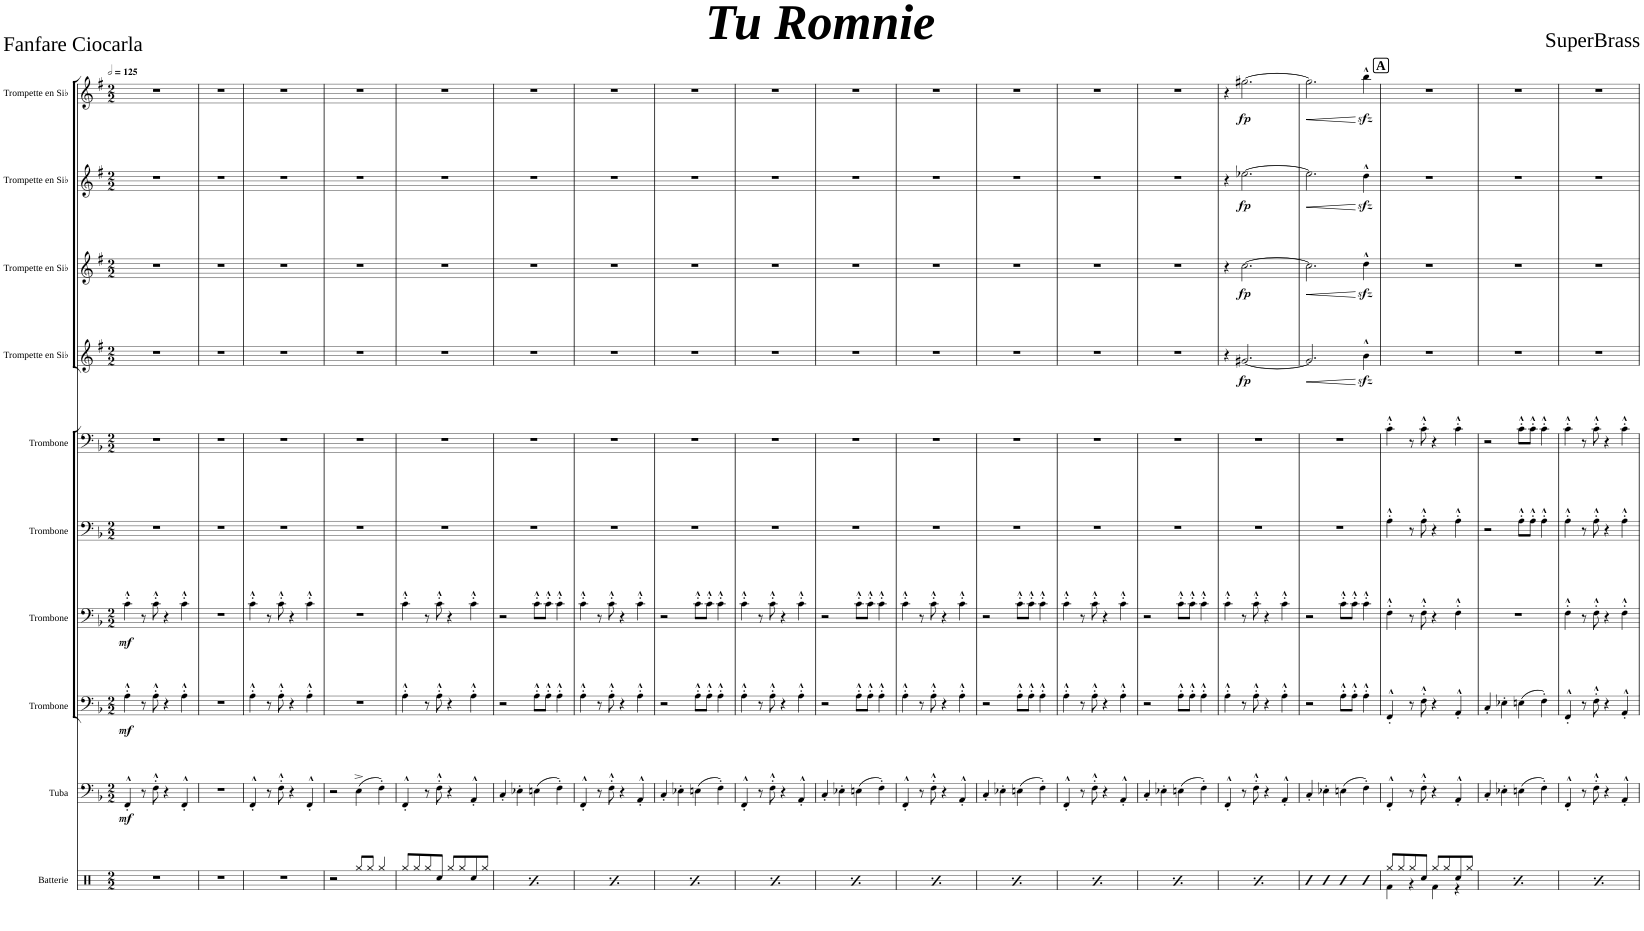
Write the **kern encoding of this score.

**kern	**kern	**dynam	**kern	**dynam	**kern	**dynam	**kern	**kern	**kern	**dynam	**kern	**dynam	**kern	**dynam	**kern	**dynam
*part10	*part9	*part9	*part8	*part8	*part7	*part7	*part6	*part5	*part4	*part4	*part3	*part3	*part2	*part2	*part1	*part1
*staff10	*staff9	*staff9	*staff8	*staff8	*staff7	*staff7	*staff6	*staff5	*staff4	*staff4	*staff3	*staff3	*staff2	*staff2	*staff1	*staff1
*I"Batterie	*I"Tuba	*	*I"Trombone	*	*I"Trombone	*	*I"Trombone	*I"Trombone	*I"Trompette en Sib	*	*I"Trompette en Sib	*	*I"Trompette en Sib	*	*I"Trompette en Sib	*
*I'Bat.	*I'Tba.	*	*I'Tbn.	*	*I'Tbn.	*	*I'Tbn.	*I'Tbn.	*I'Tromp. Sib	*	*I'Tromp. Sib	*	*I'Tromp. Sib	*	*I'Tromp. Sib	*
*clefX	*clefF4	*	*clefF4	*	*clefF4	*	*clefF4	*clefF4	*clefG2	*	*clefG2	*	*clefG2	*	*clefG2	*
*	*	*	*	*	*	*	*	*	*Trd1c2	*	*Trd1c2	*	*Trd1c2	*	*Trd1c2	*
*k[]	*k[b-]	*	*k[b-]	*	*k[b-]	*	*k[b-]	*k[b-]	*k[f#]	*	*k[f#]	*	*k[f#]	*	*k[f#]	*
*M2/2	*M2/2	*	*M2/2	*	*M2/2	*	*M2/2	*M2/2	*M2/2	*	*M2/2	*	*M2/2	*	*M2/2	*
*MM250	*MM250	*	*MM250	*	*MM250	*	*MM250	*MM250	*MM250	*	*MM250	*	*MM250	*	*MM250	*
=1	=1	=1	=1	=1	=1	=1	=1	=1	=1	=1	=1	=1	=1	=1	=1	=1
!	!	!LO:DY:b	!	!LO:DY:b	!	!LO:DY:b	!	!	!	!	!	!	!	!	!	!
1r	4FF'^^/	mf	4A'^^\	mf	4c'^^\	mf	1r	1r	1r	.	1r	.	1r	.	1r	.
.	8r	.	8r	.	8r	.	.	.	.	.	.	.	.	.	.	.
.	8F'^^\	.	8A'^^\	.	8c'^^\	.	.	.	.	.	.	.	.	.	.	.
.	4r	.	4r	.	4r	.	.	.	.	.	.	.	.	.	.	.
.	4FF'^^/	.	4A'^^\	.	4c'^^\	.	.	.	.	.	.	.	.	.	.	.
=2	=2	=2	=2	=2	=2	=2	=2	=2	=2	=2	=2	=2	=2	=2	=2	=2
1r	1r	.	1r	.	1r	.	1r	1r	1r	.	1r	.	1r	.	1r	.
=3	=3	=3	=3	=3	=3	=3	=3	=3	=3	=3	=3	=3	=3	=3	=3	=3
1r	4FF'^^/	.	4A'^^\	.	4c'^^\	.	1r	1r	1r	.	1r	.	1r	.	1r	.
.	8r	.	8r	.	8r	.	.	.	.	.	.	.	.	.	.	.
.	8F'^^\	.	8A'^^\	.	8c'^^\	.	.	.	.	.	.	.	.	.	.	.
.	4r	.	4r	.	4r	.	.	.	.	.	.	.	.	.	.	.
.	4FF'^^/	.	4A'^^\	.	4c'^^\	.	.	.	.	.	.	.	.	.	.	.
=4	=4	=4	=4	=4	=4	=4	=4	=4	=4	=4	=4	=4	=4	=4	=4	=4
2r	2r	.	1r	.	1r	.	1r	1r	1r	.	1r	.	1r	.	1r	.
8Rgg/L	(4E^\	.	.	.	.	.	.	.	.	.	.	.	.	.	.	.
8Rgg/J	.	.	.	.	.	.	.	.	.	.	.	.	.	.	.	.
4Rgg/	4F'\)	.	.	.	.	.	.	.	.	.	.	.	.	.	.	.
=5	=5	=5	=5	=5	=5	=5	=5	=5	=5	=5	=5	=5	=5	=5	=5	=5
8Rgg/L	4FF'^^/	.	4A'^^\	.	4c'^^\	.	1r	1r	1r	.	1r	.	1r	.	1r	.
8Rgg/	.	.	.	.	.	.	.	.	.	.	.	.	.	.	.	.
8Rgg/	8r	.	8r	.	8r	.	.	.	.	.	.	.	.	.	.	.
8Rcc/J	8F'^^\	.	8A'^^\	.	8c'^^\	.	.	.	.	.	.	.	.	.	.	.
8Rgg/L	4r	.	4r	.	4r	.	.	.	.	.	.	.	.	.	.	.
8Rgg/	.	.	.	.	.	.	.	.	.	.	.	.	.	.	.	.
8Rcc/	4AA'^^/	.	4A'^^\	.	4c'^^\	.	.	.	.	.	.	.	.	.	.	.
8Rgg/J	.	.	.	.	.	.	.	.	.	.	.	.	.	.	.	.
=6	=6	=6	=6	=6	=6	=6	=6	=6	=6	=6	=6	=6	=6	=6	=6	=6
8Rgg/L	4C'/	.	2r	.	2r	.	1r	1r	1r	.	1r	.	1r	.	1r	.
8Rgg/	.	.	.	.	.	.	.	.	.	.	.	.	.	.	.	.
8Rgg/	4E-X'\	.	.	.	.	.	.	.	.	.	.	.	.	.	.	.
8Rcc/J	.	.	.	.	.	.	.	.	.	.	.	.	.	.	.	.
8Rgg/L	(4En\	.	8A'^^\L	.	8c'^^\L	.	.	.	.	.	.	.	.	.	.	.
8Rgg/	.	.	8A'^^\J	.	8c'^^\J	.	.	.	.	.	.	.	.	.	.	.
8Rcc/	4F'\)	.	4A'^^\	.	4c'^^\	.	.	.	.	.	.	.	.	.	.	.
8Rgg/J	.	.	.	.	.	.	.	.	.	.	.	.	.	.	.	.
=7	=7	=7	=7	=7	=7	=7	=7	=7	=7	=7	=7	=7	=7	=7	=7	=7
8Rgg/L	4FF'^^/	.	4A'^^\	.	4c'^^\	.	1r	1r	1r	.	1r	.	1r	.	1r	.
8Rgg/	.	.	.	.	.	.	.	.	.	.	.	.	.	.	.	.
8Rgg/	8r	.	8r	.	8r	.	.	.	.	.	.	.	.	.	.	.
8Rcc/J	8F'^^\	.	8A'^^\	.	8c'^^\	.	.	.	.	.	.	.	.	.	.	.
8Rgg/L	4r	.	4r	.	4r	.	.	.	.	.	.	.	.	.	.	.
8Rgg/	.	.	.	.	.	.	.	.	.	.	.	.	.	.	.	.
8Rcc/	4AA'^^/	.	4A'^^\	.	4c'^^\	.	.	.	.	.	.	.	.	.	.	.
8Rgg/J	.	.	.	.	.	.	.	.	.	.	.	.	.	.	.	.
=8	=8	=8	=8	=8	=8	=8	=8	=8	=8	=8	=8	=8	=8	=8	=8	=8
8Rgg/L	4C'/	.	2r	.	2r	.	1r	1r	1r	.	1r	.	1r	.	1r	.
8Rgg/	.	.	.	.	.	.	.	.	.	.	.	.	.	.	.	.
8Rgg/	4E-X'\	.	.	.	.	.	.	.	.	.	.	.	.	.	.	.
8Rcc/J	.	.	.	.	.	.	.	.	.	.	.	.	.	.	.	.
8Rgg/L	(4En\	.	8A'^^\L	.	8c'^^\L	.	.	.	.	.	.	.	.	.	.	.
8Rgg/	.	.	8A'^^\J	.	8c'^^\J	.	.	.	.	.	.	.	.	.	.	.
8Rcc/	4F'\)	.	4A'^^\	.	4c'^^\	.	.	.	.	.	.	.	.	.	.	.
8Rgg/J	.	.	.	.	.	.	.	.	.	.	.	.	.	.	.	.
=9	=9	=9	=9	=9	=9	=9	=9	=9	=9	=9	=9	=9	=9	=9	=9	=9
8Rgg/L	4FF'^^/	.	4A'^^\	.	4c'^^\	.	1r	1r	1r	.	1r	.	1r	.	1r	.
8Rgg/	.	.	.	.	.	.	.	.	.	.	.	.	.	.	.	.
8Rgg/	8r	.	8r	.	8r	.	.	.	.	.	.	.	.	.	.	.
8Rcc/J	8F'^^\	.	8A'^^\	.	8c'^^\	.	.	.	.	.	.	.	.	.	.	.
8Rgg/L	4r	.	4r	.	4r	.	.	.	.	.	.	.	.	.	.	.
8Rgg/	.	.	.	.	.	.	.	.	.	.	.	.	.	.	.	.
8Rcc/	4AA'^^/	.	4A'^^\	.	4c'^^\	.	.	.	.	.	.	.	.	.	.	.
8Rgg/J	.	.	.	.	.	.	.	.	.	.	.	.	.	.	.	.
=10	=10	=10	=10	=10	=10	=10	=10	=10	=10	=10	=10	=10	=10	=10	=10	=10
8Rgg/L	4C'/	.	2r	.	2r	.	1r	1r	1r	.	1r	.	1r	.	1r	.
8Rgg/	.	.	.	.	.	.	.	.	.	.	.	.	.	.	.	.
8Rgg/	4E-X'\	.	.	.	.	.	.	.	.	.	.	.	.	.	.	.
8Rcc/J	.	.	.	.	.	.	.	.	.	.	.	.	.	.	.	.
8Rgg/L	(4En\	.	8A'^^\L	.	8c'^^\L	.	.	.	.	.	.	.	.	.	.	.
8Rgg/	.	.	8A'^^\J	.	8c'^^\J	.	.	.	.	.	.	.	.	.	.	.
8Rcc/	4F'\)	.	4A'^^\	.	4c'^^\	.	.	.	.	.	.	.	.	.	.	.
8Rgg/J	.	.	.	.	.	.	.	.	.	.	.	.	.	.	.	.
=11	=11	=11	=11	=11	=11	=11	=11	=11	=11	=11	=11	=11	=11	=11	=11	=11
8Rgg/L	4FF'^^/	.	4A'^^\	.	4c'^^\	.	1r	1r	1r	.	1r	.	1r	.	1r	.
8Rgg/	.	.	.	.	.	.	.	.	.	.	.	.	.	.	.	.
8Rgg/	8r	.	8r	.	8r	.	.	.	.	.	.	.	.	.	.	.
8Rcc/J	8F'^^\	.	8A'^^\	.	8c'^^\	.	.	.	.	.	.	.	.	.	.	.
8Rgg/L	4r	.	4r	.	4r	.	.	.	.	.	.	.	.	.	.	.
8Rgg/	.	.	.	.	.	.	.	.	.	.	.	.	.	.	.	.
8Rcc/	4AA'^^/	.	4A'^^\	.	4c'^^\	.	.	.	.	.	.	.	.	.	.	.
8Rgg/J	.	.	.	.	.	.	.	.	.	.	.	.	.	.	.	.
=12	=12	=12	=12	=12	=12	=12	=12	=12	=12	=12	=12	=12	=12	=12	=12	=12
8Rgg/L	4C'/	.	2r	.	2r	.	1r	1r	1r	.	1r	.	1r	.	1r	.
8Rgg/	.	.	.	.	.	.	.	.	.	.	.	.	.	.	.	.
8Rgg/	4E-X'\	.	.	.	.	.	.	.	.	.	.	.	.	.	.	.
8Rcc/J	.	.	.	.	.	.	.	.	.	.	.	.	.	.	.	.
8Rgg/L	(4En\	.	8A'^^\L	.	8c'^^\L	.	.	.	.	.	.	.	.	.	.	.
8Rgg/	.	.	8A'^^\J	.	8c'^^\J	.	.	.	.	.	.	.	.	.	.	.
8Rcc/	4F'\)	.	4A'^^\	.	4c'^^\	.	.	.	.	.	.	.	.	.	.	.
8Rgg/J	.	.	.	.	.	.	.	.	.	.	.	.	.	.	.	.
=13	=13	=13	=13	=13	=13	=13	=13	=13	=13	=13	=13	=13	=13	=13	=13	=13
8Rgg/L	4FF'^^/	.	4A'^^\	.	4c'^^\	.	1r	1r	1r	.	1r	.	1r	.	1r	.
8Rgg/	.	.	.	.	.	.	.	.	.	.	.	.	.	.	.	.
8Rgg/	8r	.	8r	.	8r	.	.	.	.	.	.	.	.	.	.	.
8Rcc/J	8F'^^\	.	8A'^^\	.	8c'^^\	.	.	.	.	.	.	.	.	.	.	.
8Rgg/L	4r	.	4r	.	4r	.	.	.	.	.	.	.	.	.	.	.
8Rgg/	.	.	.	.	.	.	.	.	.	.	.	.	.	.	.	.
8Rcc/	4AA'^^/	.	4A'^^\	.	4c'^^\	.	.	.	.	.	.	.	.	.	.	.
8Rgg/J	.	.	.	.	.	.	.	.	.	.	.	.	.	.	.	.
=14	=14	=14	=14	=14	=14	=14	=14	=14	=14	=14	=14	=14	=14	=14	=14	=14
8Rgg/L	4C'/	.	2r	.	2r	.	1r	1r	1r	.	1r	.	1r	.	1r	.
8Rgg/	.	.	.	.	.	.	.	.	.	.	.	.	.	.	.	.
8Rgg/	4E-X'\	.	.	.	.	.	.	.	.	.	.	.	.	.	.	.
8Rcc/J	.	.	.	.	.	.	.	.	.	.	.	.	.	.	.	.
8Rgg/L	(4En\	.	8A'^^\L	.	8c'^^\L	.	.	.	.	.	.	.	.	.	.	.
8Rgg/	.	.	8A'^^\J	.	8c'^^\J	.	.	.	.	.	.	.	.	.	.	.
8Rcc/	4F'\)	.	4A'^^\	.	4c'^^\	.	.	.	.	.	.	.	.	.	.	.
8Rgg/J	.	.	.	.	.	.	.	.	.	.	.	.	.	.	.	.
=15	=15	=15	=15	=15	=15	=15	=15	=15	=15	=15	=15	=15	=15	=15	=15	=15
8Rgg/L	4FF'^^/	.	4A'^^\	.	4c'^^\	.	1r	1r	4r	.	4r	.	4r	.	4r	.
8Rgg/	.	.	.	.	.	.	.	.	.	.	.	.	.	.	.	.
!	!	!	!	!	!	!	!	!	!	!LO:DY:b	!	!LO:DY:b	!	!LO:DY:b	!	!LO:DY:b
8Rgg/	8r	.	8r	.	8r	.	.	.	[2.g#X/	fp	[2.cc\	fp	[2.ee-X\	fp	[2.gg#X\	fp
8Rcc/J	8F'^^\	.	8A'^^\	.	8c'^^\	.	.	.	.	.	.	.	.	.	.	.
8Rgg/L	4r	.	4r	.	4r	.	.	.	.	.	.	.	.	.	.	.
8Rgg/	.	.	.	.	.	.	.	.	.	.	.	.	.	.	.	.
8Rcc/	4AA'^^/	.	4A'^^\	.	4c'^^\	.	.	.	.	.	.	.	.	.	.	.
8Rgg/J	.	.	.	.	.	.	.	.	.	.	.	.	.	.	.	.
=16	=16	=16	=16	=16	=16	=16	=16	=16	=16	=16	=16	=16	=16	=16	=16	=16
!	!	!	!	!	!	!	!	!	!	!LO:HP:b	!	!LO:HP:b	!	!LO:HP:b	!	!LO:HP:b
4R	4C'/	.	2r	.	2r	.	1r	1r	2.g#/]	<	2.cc\]	<	2.ee-\]	<	2.gg#\]	<
4R	4E-X'\	.	.	.	.	.	.	.	.	.	.	.	.	.	.	.
4R	(4En\	.	8A'^^\L	.	8c'^^\L	.	.	.	.	.	.	.	.	.	.	.
.	.	.	8A'^^\J	.	8c'^^\J	.	.	.	.	.	.	.	.	.	.	.
4R	4F'\)	.	4A'^^\	.	4c'^^\	.	.	.	4bzz<^^\	[	4ddzz<^^\	[	4ddzz<^^\	[	4bbzz<^^\	[
!!LO:REH:place=s1:a:B:cj:fs=14:t=A
=17	=17	=17	=17	=17	=17	=17	=17	=17	=17	=17	=17	=17	=17	=17	=17	=17
*^	*	*	*	*	*	*	*	*	*	*	*	*	*	*	*	*
8Rgg/L	4Rf\	4FF'^^/	.	4FF'^^/	.	4F'^^\	.	4A'^^\	4c'^^\	1r	.	1r	.	1r	.	1r	.
8Rgg/	.	.	.	.	.	.	.	.	.	.	.	.	.	.	.	.	.
8Rgg/	4r	8r	.	8r	.	8r	.	8r	8r	.	.	.	.	.	.	.	.
8Rcc/J	.	8F'^^\	.	8F'^^\	.	8F'^^\	.	8A'^^\	8c'^^\	.	.	.	.	.	.	.	.
8Rgg/L	4Rf\	4r	.	4r	.	4r	.	4r	4r	.	.	.	.	.	.	.	.
8Rgg/	.	.	.	.	.	.	.	.	.	.	.	.	.	.	.	.	.
8Rcc/	4r	4AA'^^/	.	4AA'^^/	.	4F'^^\	.	4A'^^\	4c'^^\	.	.	.	.	.	.	.	.
8Rgg/J	.	.	.	.	.	.	.	.	.	.	.	.	.	.	.	.	.
=18	=18	=18	=18	=18	=18	=18	=18	=18	=18	=18	=18	=18	=18	=18	=18	=18	=18
8Rgg/L	4Rf\	4C'/	.	4C'/	.	1r	.	2r	2r	1r	.	1r	.	1r	.	1r	.
8Rgg/	.	.	.	.	.	.	.	.	.	.	.	.	.	.	.	.	.
8Rgg/	4r	4E-X'\	.	4E-X'\	.	.	.	.	.	.	.	.	.	.	.	.	.
8Rcc/J	.	.	.	.	.	.	.	.	.	.	.	.	.	.	.	.	.
8Rgg/L	4Rf\	(4En\	.	(4En\	.	.	.	8A'^^\L	8c'^^\L	.	.	.	.	.	.	.	.
8Rgg/	.	.	.	.	.	.	.	8A'^^\J	8c'^^\J	.	.	.	.	.	.	.	.
8Rcc/	4r	4F'\)	.	4F'\)	.	.	.	4A'^^\	4c'^^\	.	.	.	.	.	.	.	.
8Rgg/J	.	.	.	.	.	.	.	.	.	.	.	.	.	.	.	.	.
=19	=19	=19	=19	=19	=19	=19	=19	=19	=19	=19	=19	=19	=19	=19	=19	=19	=19
8Rgg/L	4Rf\	4FF'^^/	.	4FF'^^/	.	4F'^^\	.	4A'^^\	4c'^^\	1r	.	1r	.	1r	.	1r	.
8Rgg/	.	.	.	.	.	.	.	.	.	.	.	.	.	.	.	.	.
8Rgg/	4r	8r	.	8r	.	8r	.	8r	8r	.	.	.	.	.	.	.	.
8Rcc/J	.	8F'^^\	.	8F'^^\	.	8F'^^\	.	8A'^^\	8c'^^\	.	.	.	.	.	.	.	.
8Rgg/L	4Rf\	4r	.	4r	.	4r	.	4r	4r	.	.	.	.	.	.	.	.
8Rgg/	.	.	.	.	.	.	.	.	.	.	.	.	.	.	.	.	.
8Rcc/	4r	4AA'^^/	.	4AA'^^/	.	4F'^^\	.	4A'^^\	4c'^^\	.	.	.	.	.	.	.	.
8Rgg/J	.	.	.	.	.	.	.	.	.	.	.	.	.	.	.	.	.
*v	*v	*	*	*	*	*	*	*	*	*	*	*	*	*	*	*	*
=	=	=	=	=	=	=	=	=	=	=	=	=	=	=	=	=
*-	*-	*-	*-	*-	*-	*-	*-	*-	*-	*-	*-	*-	*-	*-	*-	*-
